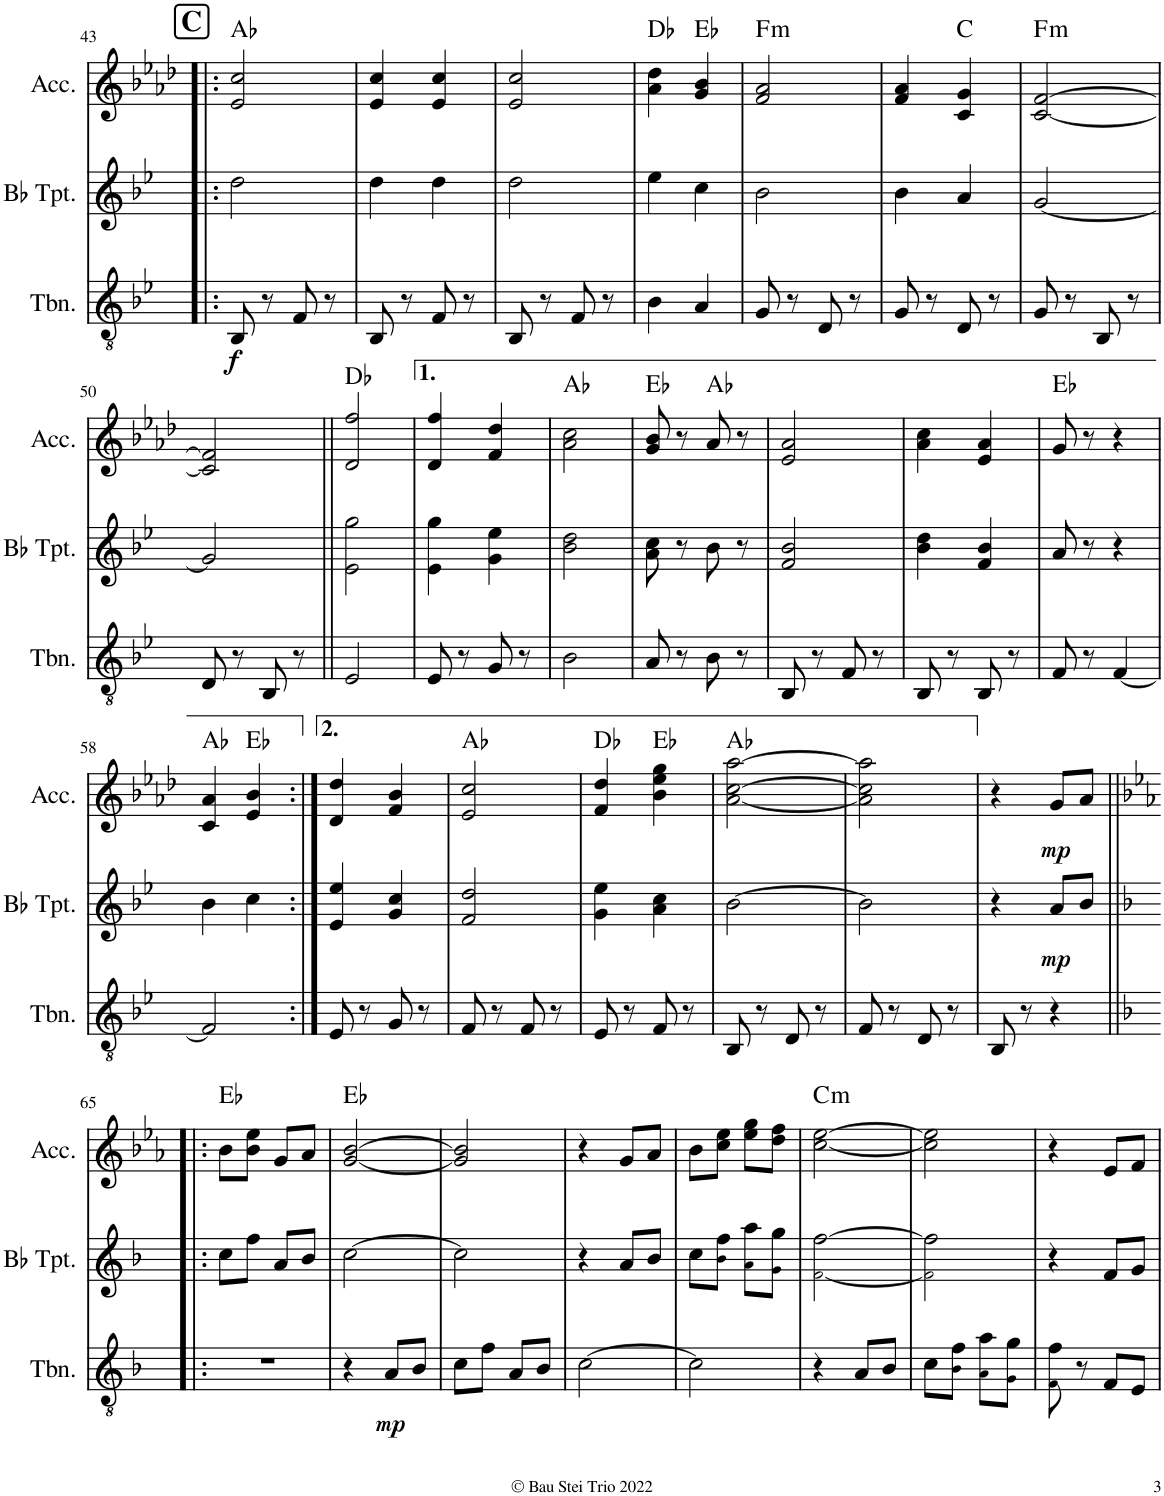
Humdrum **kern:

**kern	**dynam	**kern	**dynam	**kern	**dynam	**harte
*part3	*part3	*part2	*part2	*part1	*part1	*part1
*staff3	*staff3	*staff2	*staff2	*staff1	*staff1	*
*I"Trombone	*	*I"Bb Trumpet	*	*I"Accordion	*	*
*I'Tbn.	*	*I'Bb Tpt.	*	*I'Acc.	*	*
!!LO:PB:g=z
*clefGv2	*	*clefG2	*	*clefG2	*	*
*Trd1c2	*	*Trd1c2	*	*	*	*
*k[b-e-]	*	*k[b-e-]	*	*k[b-e-a-d-]	*	*
*M2/4	*	*M2/4	*	*M2/4	*	*
!!LO:REH:place=s1:a:B:cj:fs=14:t=C
=43!|:	=43!|:	=43!|:	=43!|:	=43!|:	=43!|:	=43!|:
!	!LO:DY:b	!	!	!	!	!
8BB-/	f	2dd\	.	2e-/ 2cc/	.	Ab:maj
8r	.	.	.	.	.	.
8F/	.	.	.	.	.	.
8r	.	.	.	.	.	.
=44	=44	=44	=44	=44	=44	=44
8BB-/	.	4dd\	.	4e-/ 4cc/	.	.
8r	.	.	.	.	.	.
8F/	.	4dd\	.	4e-/ 4cc/	.	.
8r	.	.	.	.	.	.
=45	=45	=45	=45	=45	=45	=45
8BB-/	.	2dd\	.	2e-/ 2cc/	.	.
8r	.	.	.	.	.	.
8F/	.	.	.	.	.	.
8r	.	.	.	.	.	.
=46	=46	=46	=46	=46	=46	=46
4B-\	.	4ee-\	.	4a-\ 4dd-\	.	Db:maj
4A/	.	4cc\	.	4g/ 4b-/	.	Eb:maj
=47	=47	=47	=47	=47	=47	=47
!	!	!	!	!	!	!LO:H:kt=m
8G/	.	2b-\	.	2f/ 2a-/	.	F:min
8r	.	.	.	.	.	.
8D/	.	.	.	.	.	.
8r	.	.	.	.	.	.
=48	=48	=48	=48	=48	=48	=48
8G/	.	4b-\	.	4f/ 4a-/	.	.
8r	.	.	.	.	.	.
8D/	.	4a/	.	4c/ 4g/	.	C:maj
8r	.	.	.	.	.	.
=49	=49	=49	=49	=49	=49	=49
!	!	!	!	!	!	!LO:H:kt=m
8G/	.	[2g/	.	[2c/ [2f/	.	F:min
8r	.	.	.	.	.	.
8BB-/	.	.	.	.	.	.
8r	.	.	.	.	.	.
!!LO:LB:g=z
=50	=50	=50	=50	=50	=50	=50
8D/	.	2g/]	.	2c/] 2f/]	.	.
8r	.	.	.	.	.	.
8BB-/	.	.	.	.	.	.
8r	.	.	.	.	.	.
=51||	=51||	=51||	=51||	=51||	=51||	=51||
2E-/	.	2e-\ 2gg\	.	2d-/ 2ff/	.	Db:maj
=52	=52	=52	=52	=52	=52	=52
8E-/	.	4e-\ 4gg\	.	4d-/ 4ff/	.	.
8r	.	.	.	.	.	.
8G/	.	4g\ 4ee-\	.	4f/ 4dd-/	.	.
8r	.	.	.	.	.	.
=53	=53	=53	=53	=53	=53	=53
2B-\	.	2b-\ 2dd\	.	2a-\ 2cc\	.	Ab:maj
=54	=54	=54	=54	=54	=54	=54
8A/	.	8a\ 8cc\	.	8g/ 8b-/	.	Eb:maj
8r	.	8r	.	8r	.	.
8B-\	.	8b-\	.	8a-/	.	Ab:maj
8r	.	8r	.	8r	.	.
=55	=55	=55	=55	=55	=55	=55
8BB-/	.	2f/ 2b-/	.	2e-/ 2a-/	.	.
8r	.	.	.	.	.	.
8F/	.	.	.	.	.	.
8r	.	.	.	.	.	.
=56	=56	=56	=56	=56	=56	=56
8BB-/	.	4b-\ 4dd\	.	4a-\ 4cc\	.	.
8r	.	.	.	.	.	.
8BB-/	.	4f/ 4b-/	.	4e-/ 4a-/	.	.
8r	.	.	.	.	.	.
=57	=57	=57	=57	=57	=57	=57
8F/	.	8a/	.	8g/	.	Eb:maj
8r	.	8r	.	8r	.	.
[4F/	.	4r	.	4r	.	.
!!LO:LB:g=z
=58	=58	=58	=58	=58	=58	=58
2F/]	.	4b-\	.	4c/ 4a-/	.	Ab:maj
.	.	4cc\	.	4e-/ 4b-/	.	Eb:maj
=59:|!	=59:|!	=59:|!	=59:|!	=59:|!	=59:|!	=59:|!
8E-/	.	4e-/ 4ee-/	.	4d-/ 4dd-/	.	.
8r	.	.	.	.	.	.
8G/	.	4g/ 4cc/	.	4f/ 4b-/	.	.
8r	.	.	.	.	.	.
=60	=60	=60	=60	=60	=60	=60
8F/	.	2f/ 2dd/	.	2e-/ 2cc/	.	Ab:maj
8r	.	.	.	.	.	.
8F/	.	.	.	.	.	.
8r	.	.	.	.	.	.
=61	=61	=61	=61	=61	=61	=61
8E-/	.	4g\ 4ee-\	.	4f/ 4dd-/	.	Db:maj
8r	.	.	.	.	.	.
8F/	.	4a\ 4cc\	.	4b-\ 4ee-\ 4gg\	.	Eb:maj
8r	.	.	.	.	.	.
=62	=62	=62	=62	=62	=62	=62
8BB-/	.	[2b-\	.	[2a-\ [2cc\ [2aa-\	.	Ab:maj
8r	.	.	.	.	.	.
8D/	.	.	.	.	.	.
8r	.	.	.	.	.	.
=63	=63	=63	=63	=63	=63	=63
8F/	.	2b-\]	.	2a-\] 2cc\] 2aa-\]	.	.
8r	.	.	.	.	.	.
8D/	.	.	.	.	.	.
8r	.	.	.	.	.	.
=64	=64	=64	=64	=64	=64	=64
8BB-/	.	4r	.	4r	.	.
8r	.	.	.	.	.	.
!	!	!	!LO:DY:b	!	!LO:DY:b	!
4r	.	8a/L	mp	8g/L	mp	.
.	.	8b-/J	.	8a-/J	.	.
!!LO:LB:g=z
=65!|:	=65!|:	=65!|:	=65!|:	=65!|:	=65!|:	=65!|:
*k[b-]	*	*k[b-]	*	*k[b-e-a-]	*	*
2r	.	8cc\L	.	8b-\L	.	Eb:maj
.	.	8ff\J	.	8b-\ 8ee-\J	.	.
.	.	8a/L	.	8g/L	.	.
.	.	8b-/J	.	8a-/J	.	.
=66	=66	=66	=66	=66	=66	=66
4r	.	[2cc\	.	[2g/ [2b-/	.	Eb:maj
!	!LO:DY:b	!	!	!	!	!
8A/L	mp	.	.	.	.	.
8B-/J	.	.	.	.	.	.
=67	=67	=67	=67	=67	=67	=67
8c\L	.	2cc\]	.	2g/] 2b-/]	.	.
8f\J	.	.	.	.	.	.
8A/L	.	.	.	.	.	.
8B-/J	.	.	.	.	.	.
=68	=68	=68	=68	=68	=68	=68
[2c\	.	4r	.	4r	.	.
.	.	8a/L	.	8g/L	.	.
.	.	8b-/J	.	8a-/J	.	.
=69	=69	=69	=69	=69	=69	=69
2c\]	.	8cc\L	.	8b-\L	.	.
.	.	8b-\ 8ff\J	.	8cc\ 8ee-\J	.	.
.	.	8a\ 8aa\L	.	8ee-\ 8gg\L	.	.
.	.	8g\ 8gg\J	.	8dd\ 8ff\J	.	.
=70	=70	=70	=70	=70	=70	=70
!	!	!	!	!	!	!LO:H:kt=m
4r	.	2f\ [2ff\	.	[2cc\ [2ee-\	.	C:min
8A/L	.	.	.	.	.	.
8B-/J	.	.	.	.	.	.
=71	=71	=71	=71	=71	=71	=71
8c\L	.	2f\ 2ff\]	.	2cc\] 2ee-\]	.	.
8B-\ 8f\J	.	.	.	.	.	.
8A\ 8a\L	.	.	.	.	.	.
8G\ 8g\J	.	.	.	.	.	.
=72	=72	=72	=72	=72	=72	=72
8F\ 8f\	.	4r	.	4r	.	.
8r	.	.	.	.	.	.
8F/L	.	8f/L	.	8e-/L	.	.
8E/J	.	8g/J	.	8f/J	.	.
=	=	=	=	=	=	=
*-	*-	*-	*-	*-	*-	*-
